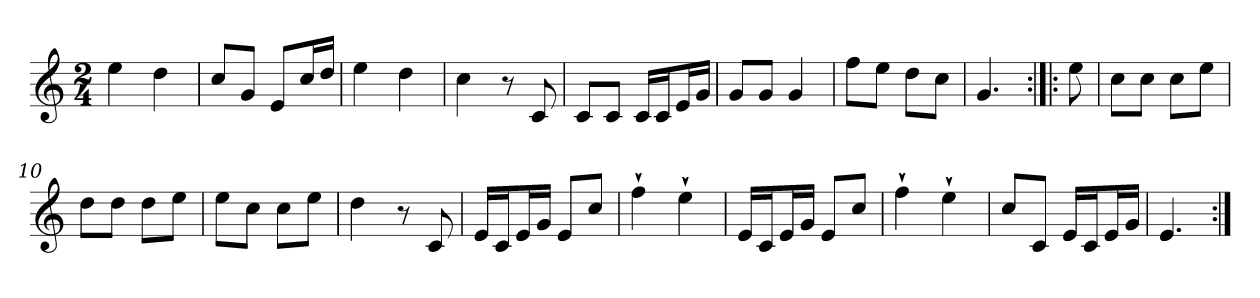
**kern
*part1
*staff1
*clefG2
*k[]
*C:
*M2/4
*MM120
=1
4ee
4dd
=2
8cc/L
8g/J
8e/L
16cc/L
16dd/JJ
=3
4ee
4dd
=4
4cc
8r
8c
=5
8c/L
8c/J
16c/LL
16c/J
16e/L
16g/JJ
=6
8g/L
8g/J
4g
=7
8ff\L
8ee\J
8dd\L
8cc\J
=8
4.g
=:|!|:
8ee
=9
8cc\L
8cc\J
8cc\L
8ee\J
=10
8dd\L
8dd\J
8dd\L
8ee\J
=11
8ee\L
8cc\J
8cc\L
8ee\J
=12
4dd
8r
8c
=13
16e/LL
16c/J
16e/L
16g/JJ
8e/L
8cc/J
=14
4ff`
4ee`
=15
16e/LL
16c/J
16e/L
16g/JJ
8e/L
8cc/J
=16
4ff`
4ee`
=17
8cc/L
8c/J
16e/LL
16c/J
16e/L
16g/JJ
=18
4.e
=:|!
*-
